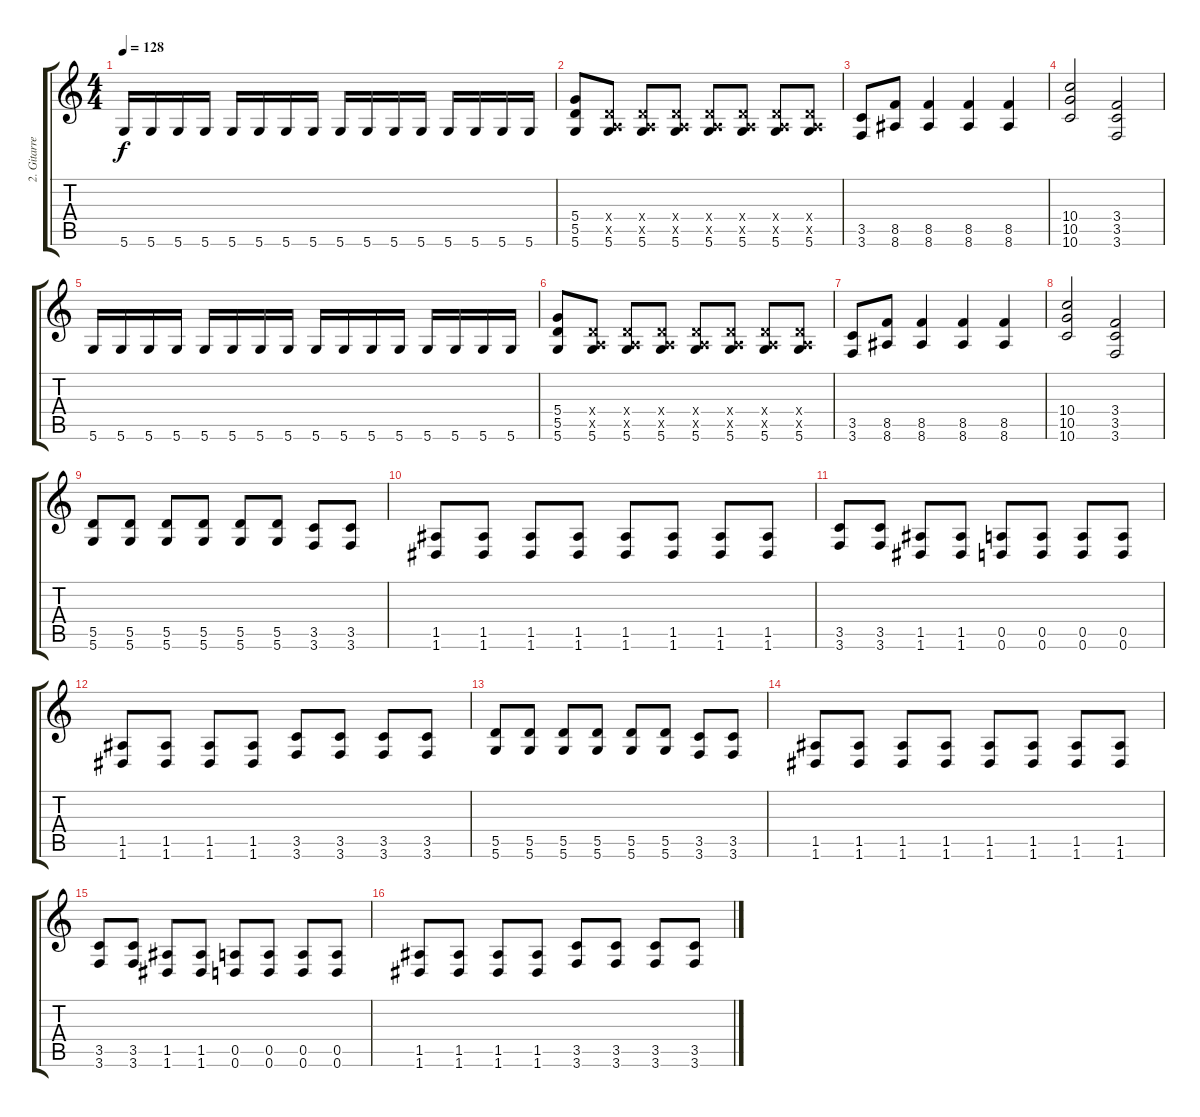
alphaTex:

\track ("2. Gitarre" "2. Gitarre") {instrument overdrivenguitar}
\staff {score tabs}
\tuning (E4 B3 G3 D3 A2 D2) {hide}
\ts (4 4)
\tempo 128
\clef g2
\ks c
5.6.16{dy f} 5.6.16 5.6.16 5.6.16 5.6.16 5.6.16 5.6.16 5.6.16 5.6.16 5.6.16 5.6.16 5.6.16 5.6.16 5.6.16 5.6.16 5.6.16 |
(5.4 5.5 5.6).8 (0.4{x} 0.5{x} 5.6).8 (0.4{x} 0.5{x} 5.6).8 (0.4{x} 0.5{x} 5.6).8 (0.4{x} 0.5{x} 5.6).8 (0.4{x} 0.5{x} 5.6).8 (0.4{x} 0.5{x} 5.6).8 (0.4{x} 0.5{x} 5.6).8 |
(3.5 3.6).8 (8.5 8.6).8 (8.5 8.6).4 (8.5 8.6).4 (8.5 8.6).4 |
(10.4 10.5 10.6).2 (3.4 3.5 3.6).2 |
5.6.16 5.6.16 5.6.16 5.6.16 5.6.16 5.6.16 5.6.16 5.6.16 5.6.16 5.6.16 5.6.16 5.6.16 5.6.16 5.6.16 5.6.16 5.6.16 |
(5.4 5.5 5.6).8 (0.4{x} 0.5{x} 5.6).8 (0.4{x} 0.5{x} 5.6).8 (0.4{x} 0.5{x} 5.6).8 (0.4{x} 0.5{x} 5.6).8 (0.4{x} 0.5{x} 5.6).8 (0.4{x} 0.5{x} 5.6).8 (0.4{x} 0.5{x} 5.6).8 |
(3.5 3.6).8 (8.5 8.6).8 (8.5 8.6).4 (8.5 8.6).4 (8.5 8.6).4 |
(10.4 10.5 10.6).2 (3.4 3.5 3.6).2 |
(5.5 5.6).8 (5.5 5.6).8 (5.5 5.6).8 (5.5 5.6).8 (5.5 5.6).8 (5.5 5.6).8 (3.5 3.6).8 (3.5 3.6).8 |
(1.5 1.6).8 (1.5 1.6).8 (1.5 1.6).8 (1.5 1.6).8 (1.5 1.6).8 (1.5 1.6).8 (1.5 1.6).8 (1.5 1.6).8 |
(3.5 3.6).8 (3.5 3.6).8 (1.5 1.6).8 (1.5 1.6).8 (0.5 0.6).8 (0.5 0.6).8 (0.5 0.6).8 (0.5 0.6).8 |
(1.5 1.6).8 (1.5 1.6).8 (1.5 1.6).8 (1.5 1.6).8 (3.5 3.6).8 (3.5 3.6).8 (3.5 3.6).8 (3.5 3.6).8 |
(5.5 5.6).8 (5.5 5.6).8 (5.5 5.6).8 (5.5 5.6).8 (5.5 5.6).8 (5.5 5.6).8 (3.5 3.6).8 (3.5 3.6).8 |
(1.5 1.6).8 (1.5 1.6).8 (1.5 1.6).8 (1.5 1.6).8 (1.5 1.6).8 (1.5 1.6).8 (1.5 1.6).8 (1.5 1.6).8 |
(3.5 3.6).8 (3.5 3.6).8 (1.5 1.6).8 (1.5 1.6).8 (0.5 0.6).8 (0.5 0.6).8 (0.5 0.6).8 (0.5 0.6).8 |
(1.5 1.6).8 (1.5 1.6).8 (1.5 1.6).8 (1.5 1.6).8 (3.5 3.6).8 (3.5 3.6).8 (3.5 3.6).8 (3.5 3.6).8
